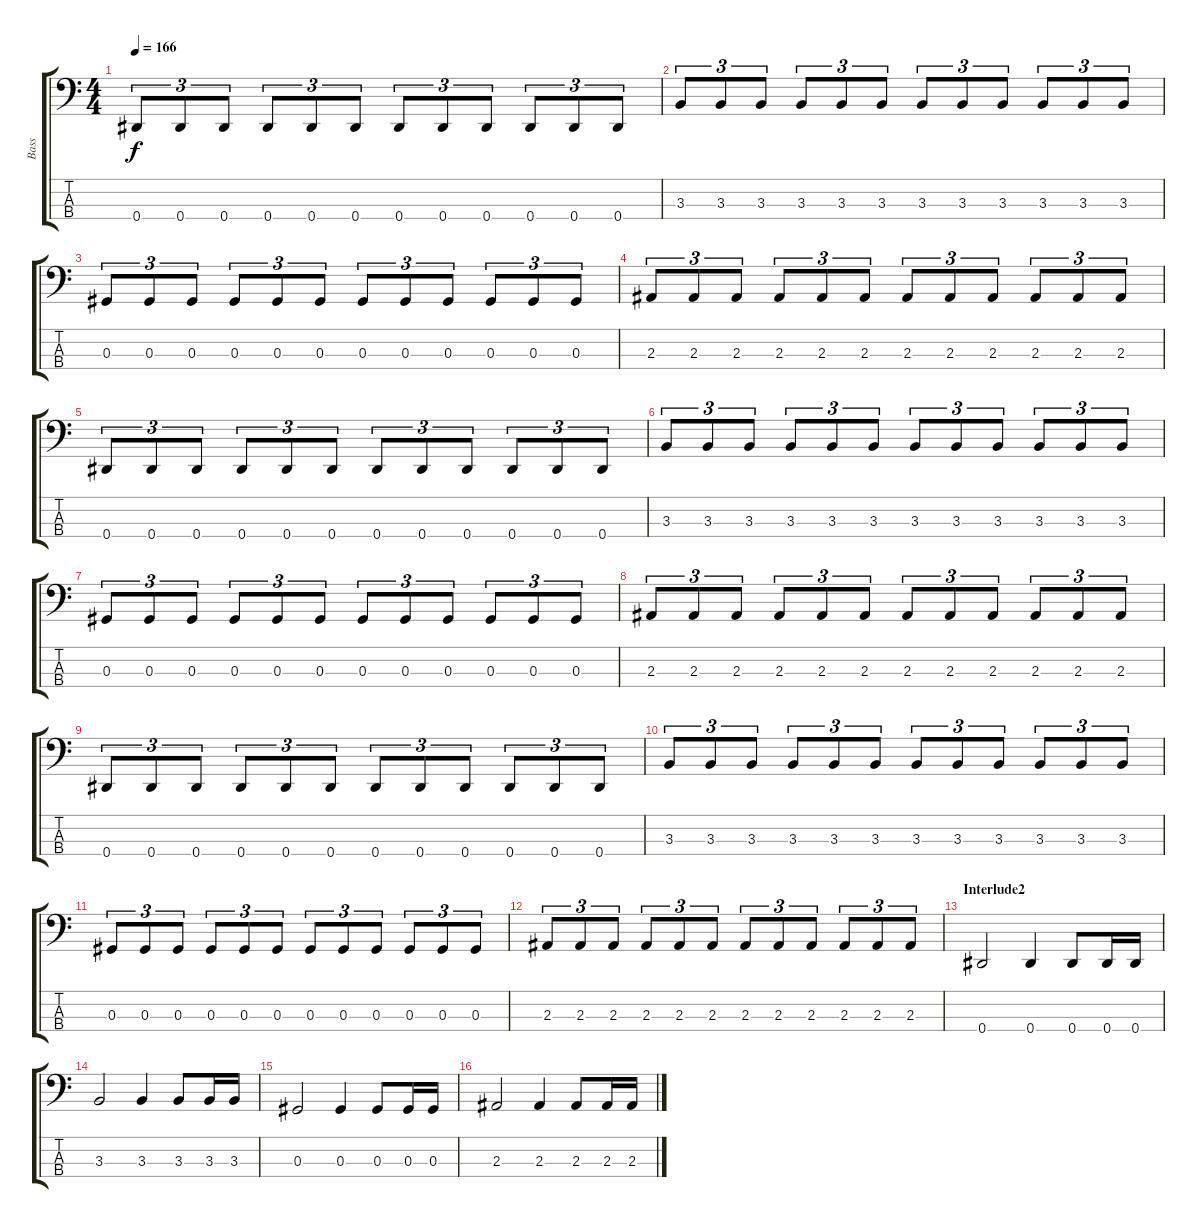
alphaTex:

\track ("Bass" "Bass") {instrument electricbassfinger}
\staff {score tabs}
\tuning (Gb2 Db2 Ab1 Eb1) {hide}
\ts (4 4)
\tempo 166
\clef f4
\ks c
0.4.8{tu (3 2) dy f} 0.4.8{tu (3 2)} 0.4.8{tu (3 2)} 0.4.8{tu (3 2)} 0.4.8{tu (3 2)} 0.4.8{tu (3 2)} 0.4.8{tu (3 2)} 0.4.8{tu (3 2)} 0.4.8{tu (3 2)} 0.4.8{tu (3 2)} 0.4.8{tu (3 2)} 0.4.8{tu (3 2)} |
3.3.8{tu (3 2)} 3.3.8{tu (3 2)} 3.3.8{tu (3 2)} 3.3.8{tu (3 2)} 3.3.8{tu (3 2)} 3.3.8{tu (3 2)} 3.3.8{tu (3 2)} 3.3.8{tu (3 2)} 3.3.8{tu (3 2)} 3.3.8{tu (3 2)} 3.3.8{tu (3 2)} 3.3.8{tu (3 2)} |
0.3.8{tu (3 2)} 0.3.8{tu (3 2)} 0.3.8{tu (3 2)} 0.3.8{tu (3 2)} 0.3.8{tu (3 2)} 0.3.8{tu (3 2)} 0.3.8{tu (3 2)} 0.3.8{tu (3 2)} 0.3.8{tu (3 2)} 0.3.8{tu (3 2)} 0.3.8{tu (3 2)} 0.3.8{tu (3 2)} |
2.3.8{tu (3 2)} 2.3.8{tu (3 2)} 2.3.8{tu (3 2)} 2.3.8{tu (3 2)} 2.3.8{tu (3 2)} 2.3.8{tu (3 2)} 2.3.8{tu (3 2)} 2.3.8{tu (3 2)} 2.3.8{tu (3 2)} 2.3.8{tu (3 2)} 2.3.8{tu (3 2)} 2.3.8{tu (3 2)} |
0.4.8{tu (3 2)} 0.4.8{tu (3 2)} 0.4.8{tu (3 2)} 0.4.8{tu (3 2)} 0.4.8{tu (3 2)} 0.4.8{tu (3 2)} 0.4.8{tu (3 2)} 0.4.8{tu (3 2)} 0.4.8{tu (3 2)} 0.4.8{tu (3 2)} 0.4.8{tu (3 2)} 0.4.8{tu (3 2)} |
3.3.8{tu (3 2)} 3.3.8{tu (3 2)} 3.3.8{tu (3 2)} 3.3.8{tu (3 2)} 3.3.8{tu (3 2)} 3.3.8{tu (3 2)} 3.3.8{tu (3 2)} 3.3.8{tu (3 2)} 3.3.8{tu (3 2)} 3.3.8{tu (3 2)} 3.3.8{tu (3 2)} 3.3.8{tu (3 2)} |
0.3.8{tu (3 2)} 0.3.8{tu (3 2)} 0.3.8{tu (3 2)} 0.3.8{tu (3 2)} 0.3.8{tu (3 2)} 0.3.8{tu (3 2)} 0.3.8{tu (3 2)} 0.3.8{tu (3 2)} 0.3.8{tu (3 2)} 0.3.8{tu (3 2)} 0.3.8{tu (3 2)} 0.3.8{tu (3 2)} |
2.3.8{tu (3 2)} 2.3.8{tu (3 2)} 2.3.8{tu (3 2)} 2.3.8{tu (3 2)} 2.3.8{tu (3 2)} 2.3.8{tu (3 2)} 2.3.8{tu (3 2)} 2.3.8{tu (3 2)} 2.3.8{tu (3 2)} 2.3.8{tu (3 2)} 2.3.8{tu (3 2)} 2.3.8{tu (3 2)} |
0.4.8{tu (3 2)} 0.4.8{tu (3 2)} 0.4.8{tu (3 2)} 0.4.8{tu (3 2)} 0.4.8{tu (3 2)} 0.4.8{tu (3 2)} 0.4.8{tu (3 2)} 0.4.8{tu (3 2)} 0.4.8{tu (3 2)} 0.4.8{tu (3 2)} 0.4.8{tu (3 2)} 0.4.8{tu (3 2)} |
3.3.8{tu (3 2)} 3.3.8{tu (3 2)} 3.3.8{tu (3 2)} 3.3.8{tu (3 2)} 3.3.8{tu (3 2)} 3.3.8{tu (3 2)} 3.3.8{tu (3 2)} 3.3.8{tu (3 2)} 3.3.8{tu (3 2)} 3.3.8{tu (3 2)} 3.3.8{tu (3 2)} 3.3.8{tu (3 2)} |
0.3.8{tu (3 2)} 0.3.8{tu (3 2)} 0.3.8{tu (3 2)} 0.3.8{tu (3 2)} 0.3.8{tu (3 2)} 0.3.8{tu (3 2)} 0.3.8{tu (3 2)} 0.3.8{tu (3 2)} 0.3.8{tu (3 2)} 0.3.8{tu (3 2)} 0.3.8{tu (3 2)} 0.3.8{tu (3 2)} |
2.3.8{tu (3 2)} 2.3.8{tu (3 2)} 2.3.8{tu (3 2)} 2.3.8{tu (3 2)} 2.3.8{tu (3 2)} 2.3.8{tu (3 2)} 2.3.8{tu (3 2)} 2.3.8{tu (3 2)} 2.3.8{tu (3 2)} 2.3.8{tu (3 2)} 2.3.8{tu (3 2)} 2.3.8{tu (3 2)} |
\section ("" "Interlude2")
0.4.2 0.4.4 0.4.8 0.4.16 0.4.16 |
3.3.2 3.3.4 3.3.8 3.3.16 3.3.16 |
0.3.2 0.3.4 0.3.8 0.3.16 0.3.16 |
2.3.2 2.3.4 2.3.8 2.3.16 2.3.16
